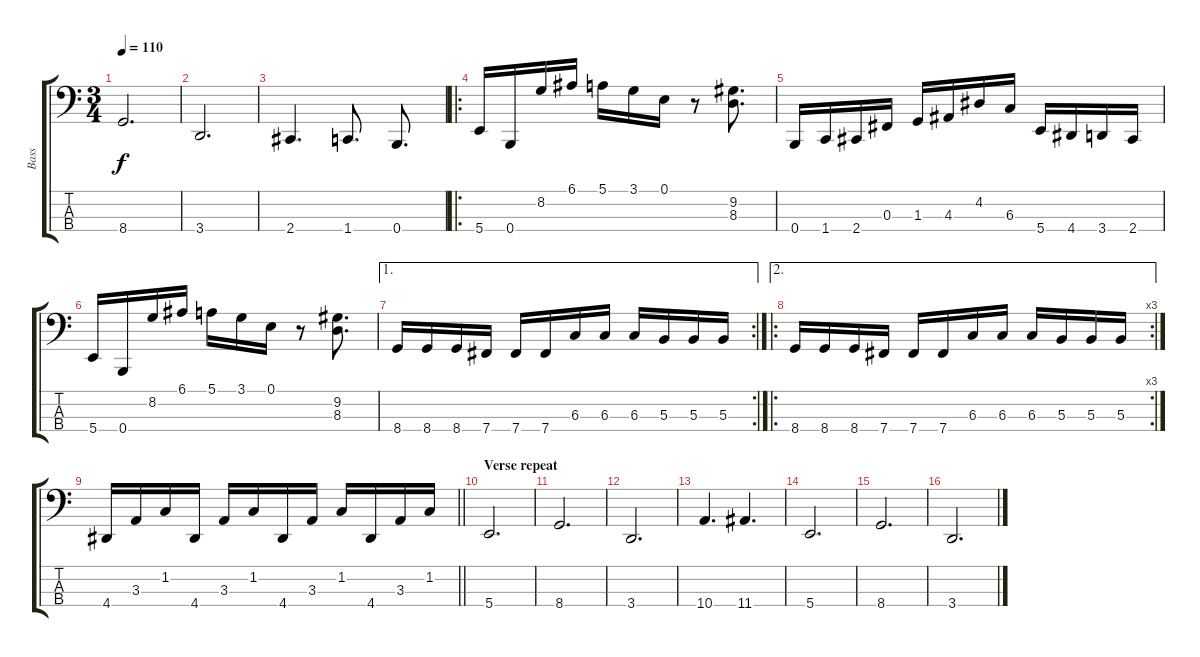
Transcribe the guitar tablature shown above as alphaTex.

\track ("Bass" "Bass") {instrument electricbassfinger}
\staff {score tabs}
\tuning (E2 B1 Gb1 B0) {hide}
\ts (3 4)
\tempo 110
\clef f4
\ks c
8.4.2{d dy f} |
3.4.2{d} |
2.4.4{d} 1.4.8{d} 0.4.8{d} |
\ro
5.4.16{instrument slapbass1} 0.4.16 8.2.16 6.1.16 5.1.16 3.1.16 0.1.16 r.8 (9.2 8.3).8{d} |
0.4.16 1.4.16 2.4.16 0.3.16 1.3.16 4.3.16 4.2.16 6.3.16 5.4.16 4.4.16 3.4.16 2.4.16 |
5.4.16 0.4.16 8.2.16 6.1.16 5.1.16 3.1.16 0.1.16 r.8 (9.2 8.3).8{d} |
\ae 1
\rc 2
8.4.16 8.4.16 8.4.16 7.4.16 7.4.16 7.4.16 6.3.16 6.3.16 6.3.16 5.3.16 5.3.16 5.3.16 |
\ae 2
\ro
\rc 3
8.4.16 8.4.16 8.4.16 7.4.16 7.4.16 7.4.16 6.3.16 6.3.16 6.3.16 5.3.16 5.3.16 5.3.16 |
\barLineRight lightlight
4.4.16 3.3.16 1.2.16 4.4.16 3.3.16 1.2.16 4.4.16 3.3.16 1.2.16 4.4.16 3.3.16 1.2.16 |
\section ("" "Verse repeat")
5.4.2{d instrument electricbassfinger} |
8.4.2{d} |
3.4.2{d} |
10.4.4{d} 11.4.4{d} |
5.4.2{d} |
8.4.2{d} |
3.4.2{d}
